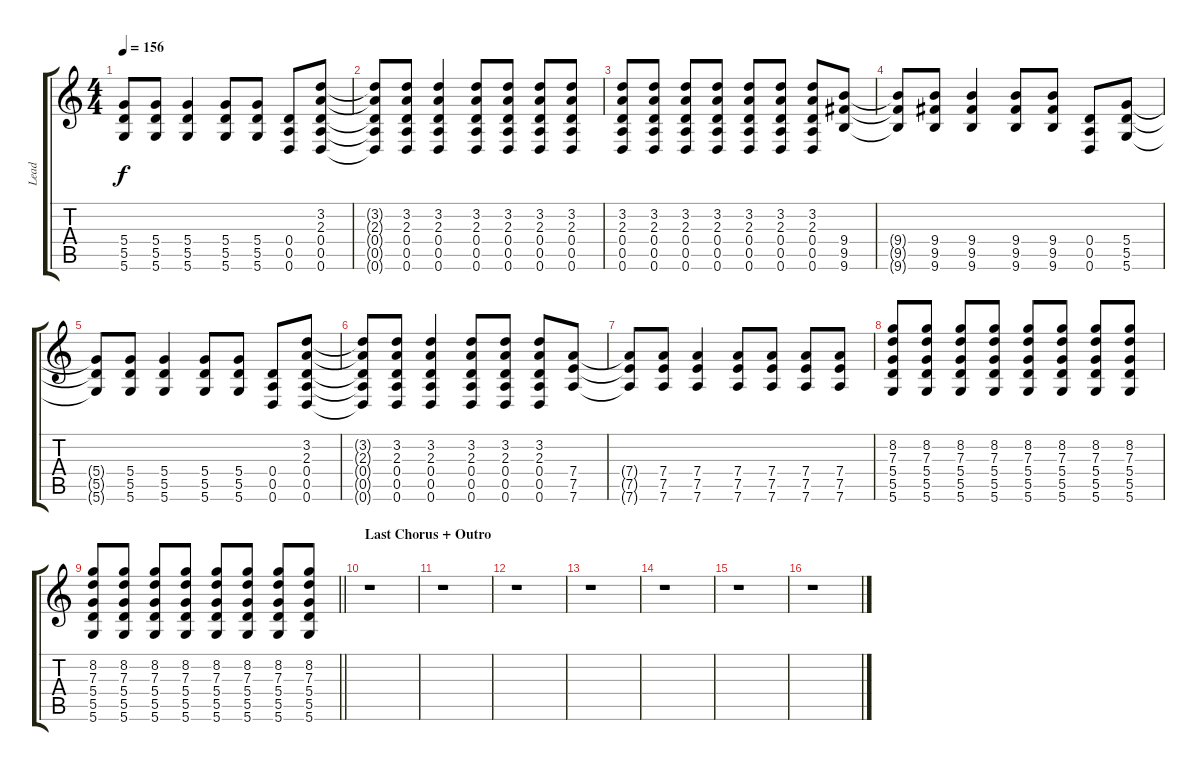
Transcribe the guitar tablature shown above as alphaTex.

\track ("Lead" "Lead") {instrument distortionguitar}
\staff {score tabs}
\tuning (E4 B3 G3 D3 A2 D2) {hide}
\ts (4 4)
\tempo 156
\clef g2
\ks c
(5.4{t} 5.5{t} 5.6{t}).8{dy f} (5.4 5.5 5.6).8 (5.4 5.5 5.6).4 (5.4 5.5 5.6).8 (5.4 5.5 5.6).8 (0.4 0.5 0.6).8 (3.2 2.3 0.4 0.5 0.6).8 |
(3.2{t} 2.3{t} 0.4{t} 0.5{t} 0.6{t}).8 (3.2 2.3 0.4 0.5 0.6).8 (3.2 2.3 0.4 0.5 0.6).4 (3.2 2.3 0.4 0.5 0.6).8 (3.2 2.3 0.4 0.5 0.6).8 (3.2 2.3 0.4 0.5 0.6).8 (3.2 2.3 0.4 0.5 0.6).8 |
(3.2 2.3 0.4 0.5 0.6).8 (3.2 2.3 0.4 0.5 0.6).8 (3.2 2.3 0.4 0.5 0.6).8 (3.2 2.3 0.4 0.5 0.6).8 (3.2 2.3 0.4 0.5 0.6).8 (3.2 2.3 0.4 0.5 0.6).8 (3.2 2.3 0.4 0.5 0.6).8 (9.4 9.5 9.6).8 |
(9.4{t} 9.5{t} 9.6{t}).8 (9.4 9.5 9.6).8 (9.4 9.5 9.6).4 (9.4 9.5 9.6).8 (9.4 9.5 9.6).8 (0.4 0.5 0.6).8 (5.4 5.5 5.6).8 |
(5.4{t} 5.5{t} 5.6{t}).8 (5.4 5.5 5.6).8 (5.4 5.5 5.6).4 (5.4 5.5 5.6).8 (5.4 5.5 5.6).8 (0.4 0.5 0.6).8 (3.2 2.3 0.4 0.5 0.6).8 |
(3.2{t} 2.3{t} 0.4{t} 0.5{t} 0.6{t}).8 (3.2 2.3 0.4 0.5 0.6).8 (3.2 2.3 0.4 0.5 0.6).4 (3.2 2.3 0.4 0.5 0.6).8 (3.2 2.3 0.4 0.5 0.6).8 (3.2 2.3 0.4 0.5 0.6).8 (7.4 7.5 7.6).8 |
(7.4{t} 7.5{t} 7.6{t}).8 (7.4 7.5 7.6).8 (7.4 7.5 7.6).4 (7.4 7.5 7.6).8 (7.4 7.5 7.6).8 (7.4 7.5 7.6).8 (7.4 7.5 7.6).8 |
(8.2 7.3 5.4 5.5 5.6).8 (8.2 7.3 5.4 5.5 5.6).8 (8.2 7.3 5.4 5.5 5.6).8 (8.2 7.3 5.4 5.5 5.6).8 (8.2 7.3 5.4 5.5 5.6).8 (8.2 7.3 5.4 5.5 5.6).8 (8.2 7.3 5.4 5.5 5.6).8 (8.2 7.3 5.4 5.5 5.6).8 |
\barLineRight lightlight
(8.2 7.3 5.4 5.5 5.6).8 (8.2 7.3 5.4 5.5 5.6).8 (8.2 7.3 5.4 5.5 5.6).8 (8.2 7.3 5.4 5.5 5.6).8 (8.2 7.3 5.4 5.5 5.6).8 (8.2 7.3 5.4 5.5 5.6).8 (8.2 7.3 5.4 5.5 5.6).8 (8.2 7.3 5.4 5.5 5.6).8 |
\section ("" "Last Chorus + Outro")
r.1 |
r.1 |
r.1 |
r.1 |
r.1 |
r.1 |
r.1
